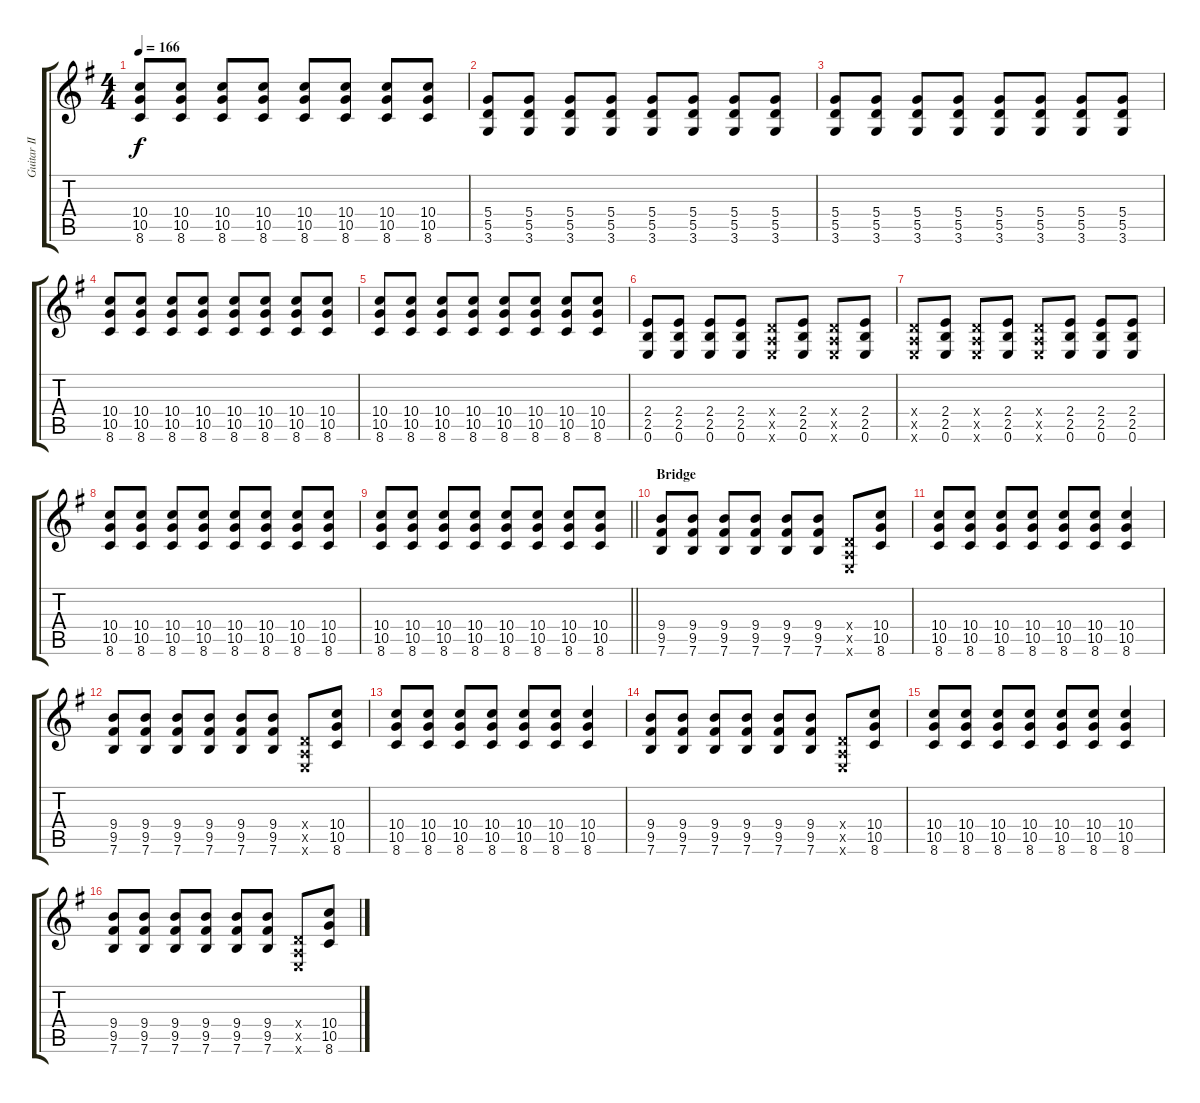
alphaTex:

\track ("Guitar II (Aiji)" "Guitar II ") {instrument distortionguitar}
\staff {score tabs}
\tuning (E4 B3 G3 D3 A2 E2) {hide}
\ts (4 4)
\tempo 166
\clef g2
\ks g
(10.4 10.5 8.6).8{dy f} (10.4 10.5 8.6).8 (10.4 10.5 8.6).8 (10.4 10.5 8.6).8 (10.4 10.5 8.6).8 (10.4 10.5 8.6).8 (10.4 10.5 8.6).8 (10.4 10.5 8.6).8 |
(5.4 5.5 3.6).8 (5.4 5.5 3.6).8 (5.4 5.5 3.6).8 (5.4 5.5 3.6).8 (5.4 5.5 3.6).8 (5.4 5.5 3.6).8 (5.4 5.5 3.6).8 (5.4 5.5 3.6).8 |
(5.4 5.5 3.6).8 (5.4 5.5 3.6).8 (5.4 5.5 3.6).8 (5.4 5.5 3.6).8 (5.4 5.5 3.6).8 (5.4 5.5 3.6).8 (5.4 5.5 3.6).8 (5.4 5.5 3.6).8 |
(10.4 10.5 8.6).8 (10.4 10.5 8.6).8 (10.4 10.5 8.6).8 (10.4 10.5 8.6).8 (10.4 10.5 8.6).8 (10.4 10.5 8.6).8 (10.4 10.5 8.6).8 (10.4 10.5 8.6).8 |
(10.4 10.5 8.6).8 (10.4 10.5 8.6).8 (10.4 10.5 8.6).8 (10.4 10.5 8.6).8 (10.4 10.5 8.6).8 (10.4 10.5 8.6).8 (10.4 10.5 8.6).8 (10.4 10.5 8.6).8 |
(2.4 2.5 0.6).8 (2.4 2.5 0.6).8 (2.4 2.5 0.6).8 (2.4 2.5 0.6).8 (0.4{x} 0.5{x} 0.6{x}).8 (2.4 2.5 0.6).8 (0.4{x} 0.5{x} 0.6{x}).8 (2.4 2.5 0.6).8 |
(0.4{x} 0.5{x} 0.6{x}).8 (2.4 2.5 0.6).8 (0.4{x} 0.5{x} 0.6{x}).8 (2.4 2.5 0.6).8 (0.4{x} 0.5{x} 0.6{x}).8 (2.4 2.5 0.6).8 (2.4 2.5 0.6).8 (2.4 2.5 0.6).8 |
(10.4 10.5 8.6).8 (10.4 10.5 8.6).8 (10.4 10.5 8.6).8 (10.4 10.5 8.6).8 (10.4 10.5 8.6).8 (10.4 10.5 8.6).8 (10.4 10.5 8.6).8 (10.4 10.5 8.6).8 |
\barLineRight lightlight
(10.4 10.5 8.6).8 (10.4 10.5 8.6).8 (10.4 10.5 8.6).8 (10.4 10.5 8.6).8 (10.4 10.5 8.6).8 (10.4 10.5 8.6).8 (10.4 10.5 8.6).8 (10.4 10.5 8.6).8 |
\section ("" "Bridge")
(9.4 9.5 7.6).8 (9.4 9.5 7.6).8 (9.4 9.5 7.6).8 (9.4 9.5 7.6).8 (9.4 9.5 7.6).8 (9.4 9.5 7.6).8 (0.4{x} 0.5{x} 0.6{x}).8 (10.4 10.5 8.6).8 |
(10.4 10.5 8.6).8 (10.4 10.5 8.6).8 (10.4 10.5 8.6).8 (10.4 10.5 8.6).8 (10.4 10.5 8.6).8 (10.4 10.5 8.6).8 (10.4 10.5 8.6).4 |
(9.4 9.5 7.6).8 (9.4 9.5 7.6).8 (9.4 9.5 7.6).8 (9.4 9.5 7.6).8 (9.4 9.5 7.6).8 (9.4 9.5 7.6).8 (0.4{x} 0.5{x} 0.6{x}).8 (10.4 10.5 8.6).8 |
(10.4 10.5 8.6).8 (10.4 10.5 8.6).8 (10.4 10.5 8.6).8 (10.4 10.5 8.6).8 (10.4 10.5 8.6).8 (10.4 10.5 8.6).8 (10.4 10.5 8.6).4 |
(9.4 9.5 7.6).8 (9.4 9.5 7.6).8 (9.4 9.5 7.6).8 (9.4 9.5 7.6).8 (9.4 9.5 7.6).8 (9.4 9.5 7.6).8 (0.4{x} 0.5{x} 0.6{x}).8 (10.4 10.5 8.6).8 |
(10.4 10.5 8.6).8 (10.4 10.5 8.6).8 (10.4 10.5 8.6).8 (10.4 10.5 8.6).8 (10.4 10.5 8.6).8 (10.4 10.5 8.6).8 (10.4 10.5 8.6).4 |
(9.4 9.5 7.6).8 (9.4 9.5 7.6).8 (9.4 9.5 7.6).8 (9.4 9.5 7.6).8 (9.4 9.5 7.6).8 (9.4 9.5 7.6).8 (0.4{x} 0.5{x} 0.6{x}).8 (10.4 10.5 8.6).8
